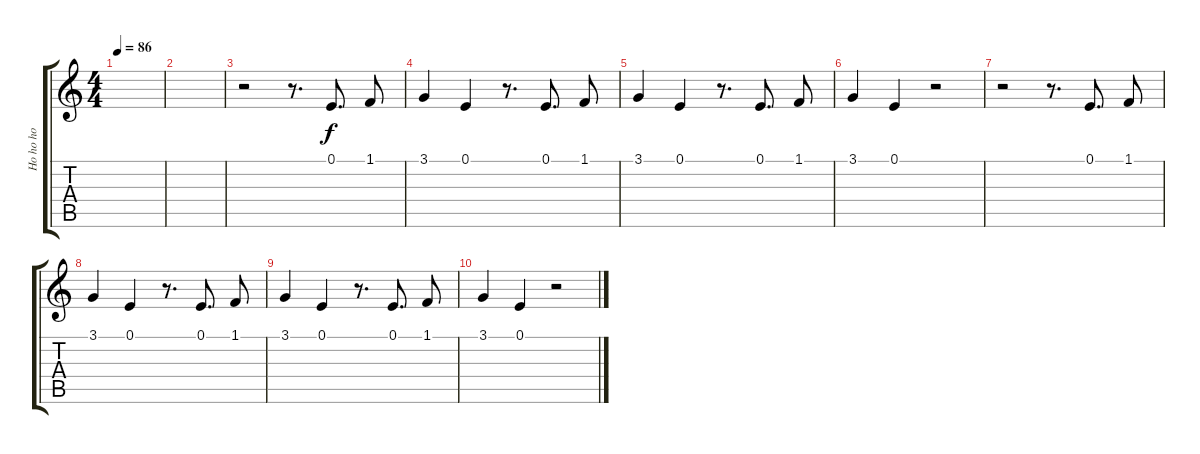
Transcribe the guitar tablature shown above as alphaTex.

\track ("Ho ho ho" "Ho ho ho") {instrument sopranosax}
\staff {score tabs}
\tuning (E4 B3 G3 D3 A2 E2) {hide}
\ts (4 4)
\tempo 86
\clef g2
\ks c
|
|
r.2 r.8{d} 0.1.8{d} 1.1.8 |
3.1.4 0.1.4 r.8{d} 0.1.8{d} 1.1.8 |
3.1.4 0.1.4 r.8{d} 0.1.8{d} 1.1.8 |
3.1.4 0.1.4 r.2 |
r.2 r.8{d} 0.1.8{d} 1.1.8 |
3.1.4 0.1.4 r.8{d} 0.1.8{d} 1.1.8 |
3.1.4 0.1.4 r.8{d} 0.1.8{d} 1.1.8 |
3.1.4 0.1.4 r.2
